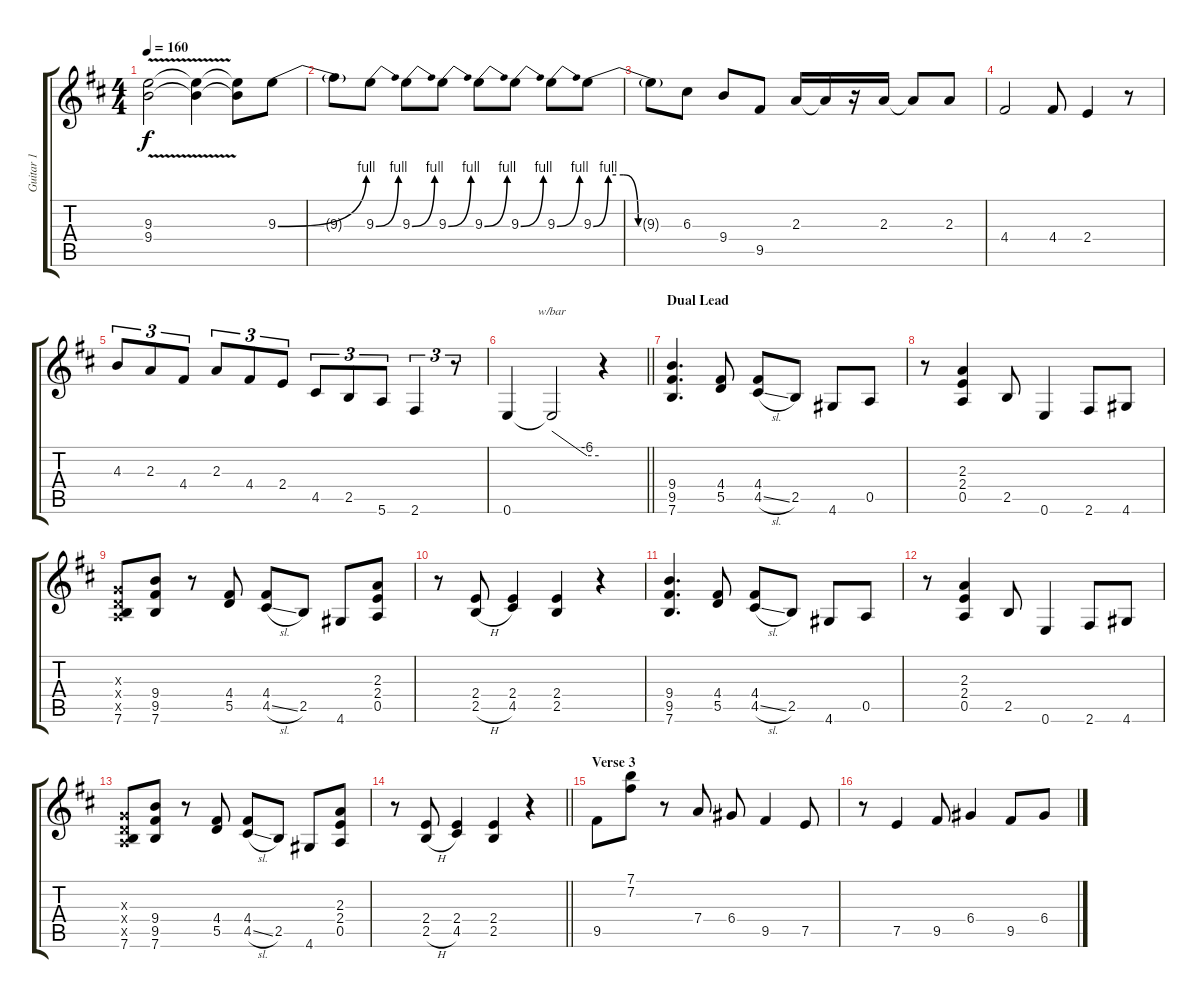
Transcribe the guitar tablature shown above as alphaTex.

\track ("Guitar 1" "Guitar 1") {instrument overdrivenguitar}
\staff {score tabs}
\tuning (E4 B3 G3 D3 A2 E2) {hide}
\ts (4 4)
\tempo 160
\clef g2
\ks d
(9.3{v} 9.4{v}).2{dy f} (9.3{t} 9.4{t}).4 (9.3{t} 9.4{t}).8 9.3{be (bend 0 0 60 4)}.8 |
9.3{t}.8 9.3{be (bend 0 0 60 4)}.8 9.3{be (bend 0 0 60 4)}.8 9.3{be (bend 0 0 60 4)}.8 9.3{be (bend 0 0 60 4)}.8 9.3{be (bend 0 0 60 4)}.8 9.3{be (bend 0 0 60 4)}.8 9.3{be (custom 0 0 10 4 20 4 30 0 60 0)}.8 |
9.3{t}.8 6.3.8 9.4.8 9.5.8 2.3.16 2.3{t}.16 r.16 2.3.16 2.3{t}.8 2.3.8 |
4.4.2 4.4.8 2.4.4 r.8 |
4.3.8{tu (3 2)} 2.3.8{tu (3 2)} 4.4.8{tu (3 2)} 2.3.8{tu (3 2)} 4.4.8{tu (3 2)} 2.4.8{tu (3 2)} 4.5.8{tu (3 2)} 2.5.8{tu (3 2)} 5.6.8{tu (3 2)} 2.6.4{tu (3 2)} r.8{tu (3 2)} |
\barLineRight lightlight
0.6.4 0.6{t}.2{tbe (custom default 0 0 45 -24 60 -24)} r.4{volume 10} |
\section ("" "Dual Lead")
(9.4 9.5 7.6).4{d} (4.4 5.5).8 (4.4 4.5{sl}).8 2.5.8 4.6.8 0.5.8 |
r.8 (2.3 2.4 0.5).4 2.5.8 0.6.4 2.6.8 4.6.8 |
(0.3{x} 0.4{x} 0.5{x} 7.6).8 (9.4 9.5 7.6).8 r.8 (4.4 5.5).8 (4.4 4.5{sl}).8 2.5.8 4.6.8 (2.3 2.4 0.5).8 |
r.8 (2.4 2.5{h}).8 (2.4 4.5).4 (2.4 2.5).4 r.4 |
(9.4 9.5 7.6).4{d} (4.4 5.5).8 (4.4 4.5{sl}).8 2.5.8 4.6.8 0.5.8 |
r.8 (2.3 2.4 0.5).4 2.5.8 0.6.4 2.6.8 4.6.8 |
(0.3{x} 0.4{x} 0.5{x} 7.6).8 (9.4 9.5 7.6).8 r.8 (4.4 5.5).8 (4.4 4.5{sl}).8 2.5.8 4.6.8 (2.3 2.4 0.5).8 |
\barLineRight lightlight
r.8 (2.4 2.5{h}).8 (2.4 4.5).4 (2.4 2.5).4 r.4 |
\section ("" "Verse 3")
9.5.8 (7.1 7.2).8 r.8 7.4.8 6.4.8 9.5.4 7.5.8 |
r.8 7.5.4 9.5.8 6.4.4 9.5.8 6.4.8
